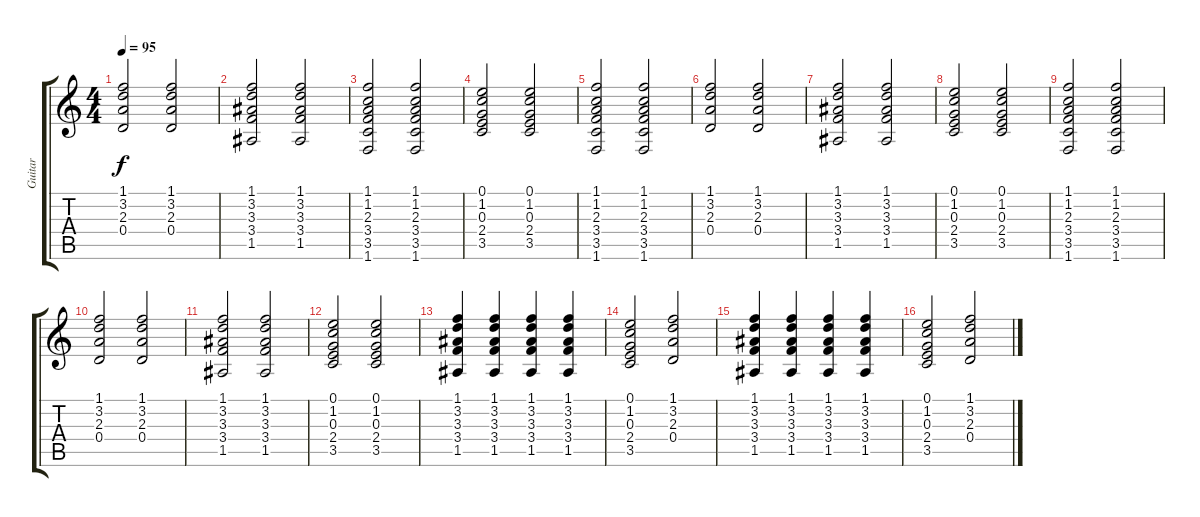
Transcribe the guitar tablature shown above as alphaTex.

\track ("Guitar" "Guitar") {instrument acousticguitarnylon}
\staff {score tabs}
\tuning (E4 B3 G3 D3 A2 E2) {hide}
\ts (4 4)
\tempo 95
\clef g2
\ks c
(1.1 3.2 2.3 0.4).2{dy f} (1.1 3.2 2.3 0.4).2 |
(1.1 3.2 3.3 3.4 1.5).2 (1.1 3.2 3.3 3.4 1.5).2 |
(1.1 1.2 2.3 3.4 3.5 1.6).2 (1.1 1.2 2.3 3.4 3.5 1.6).2 |
(0.1 1.2 0.3 2.4 3.5).2 (0.1 1.2 0.3 2.4 3.5).2 |
(1.1 1.2 2.3 3.4 3.5 1.6).2 (1.1 1.2 2.3 3.4 3.5 1.6).2 |
(1.1 3.2 2.3 0.4).2 (1.1 3.2 2.3 0.4).2 |
(1.1 3.2 3.3 3.4 1.5).2 (1.1 3.2 3.3 3.4 1.5).2 |
(0.1 1.2 0.3 2.4 3.5).2 (0.1 1.2 0.3 2.4 3.5).2 |
(1.1 1.2 2.3 3.4 3.5 1.6).2 (1.1 1.2 2.3 3.4 3.5 1.6).2 |
(1.1 3.2 2.3 0.4).2 (1.1 3.2 2.3 0.4).2 |
(1.1 3.2 3.3 3.4 1.5).2 (1.1 3.2 3.3 3.4 1.5).2 |
(0.1 1.2 0.3 2.4 3.5).2 (0.1 1.2 0.3 2.4 3.5).2 |
(1.1 3.2 3.3 3.4 1.5).4 (1.1 3.2 3.3 3.4 1.5).4 (1.1 3.2 3.3 3.4 1.5).4 (1.1 3.2 3.3 3.4 1.5).4 |
(0.1 1.2 0.3 2.4 3.5).2 (1.1 3.2 2.3 0.4).2 |
(1.1 3.2 3.3 3.4 1.5).4 (1.1 3.2 3.3 3.4 1.5).4 (1.1 3.2 3.3 3.4 1.5).4 (1.1 3.2 3.3 3.4 1.5).4 |
(0.1 1.2 0.3 2.4 3.5).2 (1.1 3.2 2.3 0.4).2
